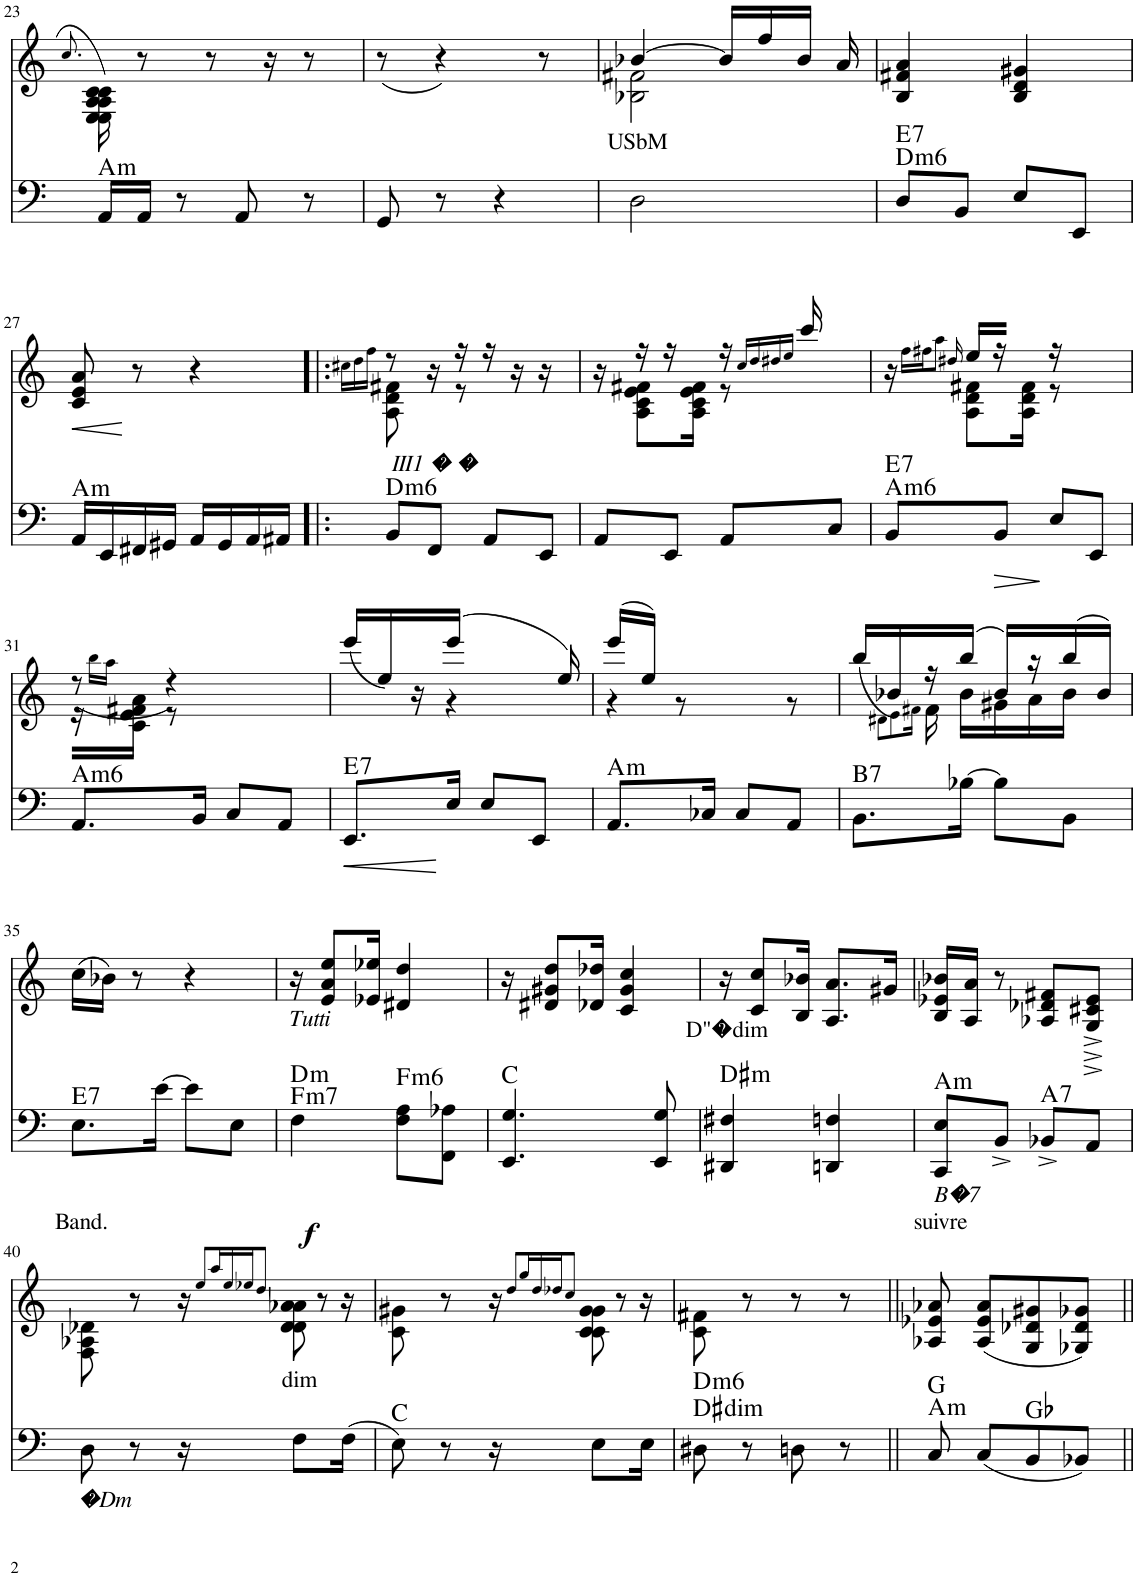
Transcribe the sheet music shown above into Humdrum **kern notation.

**kern	**text	**dynam	**kern	**text	**dynam
*part2	*part2	*part2	*part1	*part1	*part1
*staff2	*staff2	*staff2	*staff1	*staff1	*staff1
*I"Piano	*	*	*I"Piano	*	*
*I'Pno	*	*	*I'Pno	*	*
!!LO:PB:g=z
*clefF4	*	*	*clefG2	*	*
*k[]	*	*	*k[]	*	*
*	*	*	*M4/8	*	*
=23	=23	=23	=23	=23	=23
.	.	.	8qcc/	.	.
16AA/LL	.	.	16E\ 16E\ 16A\ 16A\ 16c\ 16c\	.	.
16AA/JJ	.	.	8r	.	.
8r	.	.	.	.	.
.	.	.	8r	.	.
8AA/	.	.	.	.	.
.	.	.	16r	.	.
8r	.	.	8r	.	.
=24	=24	=24	=24	=24	=24
8GG/	.	.	(8r	.	.
8r	.	.	4r)	.	.
4r	.	.	.	.	.
.	.	.	8r	.	.
=25	=25	=25	=25	=25	=25
*	*	*	*^	*	*
!	!	!	!	!	!LO:LY:b	!
2D\	.	.	[4b-X/	2B-X\ 2f#X\	USbM	.
.	.	.	16b-/LL]	.	.	.
.	.	.	16ff/	.	.	.
.	.	.	16b-/JJ	.	.	.
.	.	.	16a/	.	.	.
*	*	*	*v	*v	*	*
=26	=26	=26	=26	=26	=26
8D/L	.	.	4B/ 4f#X/ 4a/	.	.
8BB/J	.	.	.	.	.
8E/L	.	.	4B/ 4d/ 4g#X/	.	.
8EE/J	.	.	.	.	.
!!LO:LB:g=z
=27	=27	=27	=27	=27	=27
!	!	!	!	!	!LO:HP:b
16AA/LL	.	.	8c/ 8e/ 8a/	.	<
16EE/	.	.	.	.	.
16FF#X/	.	.	8r	.	[
16GG#X/JJ	.	.	.	.	.
16AA/LL	.	.	4r	.	.
16GG#/	.	.	.	.	.
16AA/	.	.	.	.	.
16AA#X/JJ	.	.	.	.	.
=28!|:	=28!|:	=28!|:	=28!|:	=28!|:	=28!|:
*	*	*	*^	*	*
.	.	.	.	16qcc#X\LL	.	.
.	.	.	.	16qdd\	.	.
.	.	.	.	16qff\JJ	.	.
!	!	!	!LO:TX:b:i:t=III1 � �	!	!	!
8BB/L	.	.	8r	8A\ 8d\ 8f#X\	.	.
8FF/J	.	.	16r	16ryy	.	.
.	.	.	16r	8r	.	.
8AA/L	.	.	16r	.	.	.
.	.	.	16r	8.ryy	.	.
8EE/J	.	.	16r	.	.	.
.	.	.	16ryy	.	.	.
=29	=29	=29	=29	=29	=29	=29
8AA/L	.	.	16r	16ryy	.	.
.	.	.	16r	8A\ 8c\ 8e\ 8f#X\L	.	.
8EE/J	.	.	16r	.	.	.
.	.	.	16ryy	16A\ 16c\ 16e\ 16f#\Jk	.	.
8AA/L	.	.	16r	8r	.	.
.	.	.	16qcc/LL	.	.	.
.	.	.	16qdd/	.	.	.
.	.	.	16qdd#X/	.	.	.
.	.	.	16qee/JJ	.	.	.
.	.	.	16ccc/	.	.	.
8C/J	.	.	8ryy	8ryy	.	.
=30	=30	=30	=30	=30	=30	=30
8BB/L	.	.	16r	16ryy	.	.
.	.	.	.	16qff\LL	.	.
.	.	.	.	16qff#X\J	.	.
.	.	.	16qdd#X/	8qaa\J	.	.
.	.	.	16ee/LL	8A\ 8d\ 8f#X\L	.	.
!	!	!LO:HP:b	!	!	!	!
8BB/J	.	>	16r	.	.	.
.	.	.	16ryy	16A\ 16d\ 16f#\Jk	.	.
8E/L	.	]	16r	8r	.	.
.	.	.	8.ryy	.	.	.
8EE/J	.	.	.	8ryy	.	.
!!LO:LB:g=z	!!
=31	=31	=31	=31	=31	=31	=31
8.AA/L	.	.	(8r	16r	.	.
.	.	.	.	16qbb\LL	.	.
.	.	.	.	16qaa\JJ	.	.
.	.	.	.	16c\ 16e\ 16f#X\ 16a\JJ	.	.
.	.	.	4r)	8r	.	.
16BB/Jk	.	.	.	.	.	.
8C/L	.	.	.	4ryy	.	.
8AA/J	.	.	8ryy	.	.	.
=32	=32	=32	=32	=32	=32	=32
!	!	!LO:HP:b	!	!	!	!
8.EE/L	.	<	(16eee/LL	8.ryy	.	.
.	.	.	16ee/)	.	.	.
.	.	.	16r	.	.	.
16E/Jk	.	[	(16eee/JJ	4r	.	.
8E/L	.	.	8.ryy	.	.	.
8EE/J	.	.	.	.	.	.
.	.	.	16ee/)	16ryy	.	.
=33	=33	=33	=33	=33	=33	=33
8.AA/L	.	.	(16eee/LL	4r	.	.
.	.	.	16ee/JJ)	.	.	.
.	.	.	4.ryy	.	.	.
16C-X/Jk	.	.	.	.	.	.
8C-/L	.	.	.	8r	.	.
8AA/J	.	.	.	8r	.	.
=34	=34	=34	=34	=34	=34	=34
8.BB\L	.	.	(16bb/LL	8ryy	.	.
.	.	.	16b-X/)	.	.	.
.	.	.	.	8qd#X\L	.	.
.	.	.	.	8qe\	.	.
.	.	.	.	16qf#X\Jk	.	.
.	.	.	16r	16f#\	.	.
[16B-X\Jk	.	.	(16bb/JJ	16b-\LL	.	.
8B-\L]	.	.	16b-/LL)	16g#X\	.	.
.	.	.	16r	16a\	.	.
8BB\J	.	.	(16bb/	16b-\JJ	.	.
.	.	.	16b-/JJ)	16ryy	.	.
!!LO:LB:g=z
=35	=35	=35	=35	=35	=35	=35
!	!LO:LY:b	!	!	!	!	!
*	*	*	*v	*v	*	*
8.E\L	Band.	.	(16cc\LL	.	.
.	.	.	16b-X\JJ)	.	.
.	.	.	8r	.	.
[16e\Jk	.	.	.	.	.
8e\L]	.	.	4r	.	.
8E\J	.	.	.	.	.
=36	=36	=36	=36	=36	=36
!	!	!	!LO:TX:b:i:t=Tutti	!	!
!	!	!LO:DY:b	!	!	!
4F\	.	f	16r	.	.
.	.	.	8e/ 8a/ 8ee/L	.	.
.	.	.	16e-X/ 16ee-X/Jk	.	.
8F\ 8A\L	.	.	4d#X/ 4dd/	.	.
8FF\ 8A-X\J	.	.	.	.	.
=37	=37	=37	=37	=37	=37
4.EE/ 4.G/	.	.	16r	.	.
.	.	.	8d#X/ 8g#X/ 8dd/L	.	.
.	.	.	16d-X/ 16dd-X/Jk	.	.
.	.	.	4c/ 4g#/ 4cc/	.	.
8EE/ 8G/	.	.	.	.	.
=38	=38	=38	=38	=38	=38
!	!	!	!	!LO:LY:b	!
4DD#X/ 4F#X/	.	.	16r	D"�dim	.
.	.	.	8c/ 8cc/L	.	.
.	.	.	16B/ 16b-X/Jk	.	.
4DDn/ 4Fn/	.	.	8.A/ 8.a/L	.	.
.	.	.	16g#X/Jk	.	.
=39	=39	=39	=39	=39	=39
!LO:TX:b:i:t=B�7	!	!	!	!	!
!	!LO:LY:b	!	!	!	!
8CC/ 8E/L	suivre	.	16B/ 16e-X/ 16b-X/LL	.	.
.	.	.	16A/ 16a/JJ	.	.
8BB^/J	.	.	8r	.	.
8BB-X^/L	.	.	8A-X/ 8d-X/ 8f#X/L	.	.
8AA/J	.	.	8G/^ 8c#X/^ 8e-/^J	.	.
!!LO:LB:g=z
=40	=40	=40	=40	=40	=40
!LO:TX:b:i:t=�Dm	!	!	!	!	!
8D\	.	.	8F\ 8A-X\ 8d-X\	.	.
8r	.	.	8r	.	.
16r	.	.	16r	.	.
.	.	.	8qee/L	.	.
.	.	.	16qaa/L	.	.
.	.	.	16qee/	.	.
.	.	.	16qee-X/J	.	.
.	.	.	8qdd/J	.	.
!	!	!	!	!LO:LY:b	!
8F\L	.	.	8d-\ 8d-\ 8a-X\ 8a-\	dim	.
(16F\Jk	.	.	8r	.	.
8ryy	.	.	.	.	.
.	.	.	16r	.	.
=41	=41	=41	=41	=41	=41
8E\)	.	.	8c\ 8g#X\	.	.
8r	.	.	8r	.	.
16r	.	.	16r	.	.
.	.	.	8qdd/L	.	.
.	.	.	16qgg/L	.	.
.	.	.	16qdd/	.	.
.	.	.	16qdd-X/J	.	.
.	.	.	8qcc/J	.	.
8E\L	.	.	8c\ 8c\ 8g#\ 8g#\	.	.
16E\Jk	.	.	8r	.	.
8ryy	.	.	.	.	.
.	.	.	16r	.	.
=42	=42	=42	=42	=42	=42
8D#X\	.	.	8c\ 8f#X\	.	.
8r	.	.	8r	.	.
8Dn\	.	.	8r	.	.
8r	.	.	8r	.	.
=43||	=43||	=43||	=43||	=43||	=43||
8C/	.	.	8A-X/ 8e-X/ 8a-X/	.	.
(8C/L	.	.	(8A-/ 8e-/ 8a-/L	.	.
8BB/	.	.	8G/ 8d-X/ 8g#X/	.	.
8BB-X/J)	.	.	8G-X/ 8d-/ 8g-X/J)	.	.
=||	=||	=||	=||	=||	=||
*-	*-	*-	*-	*-	*-
